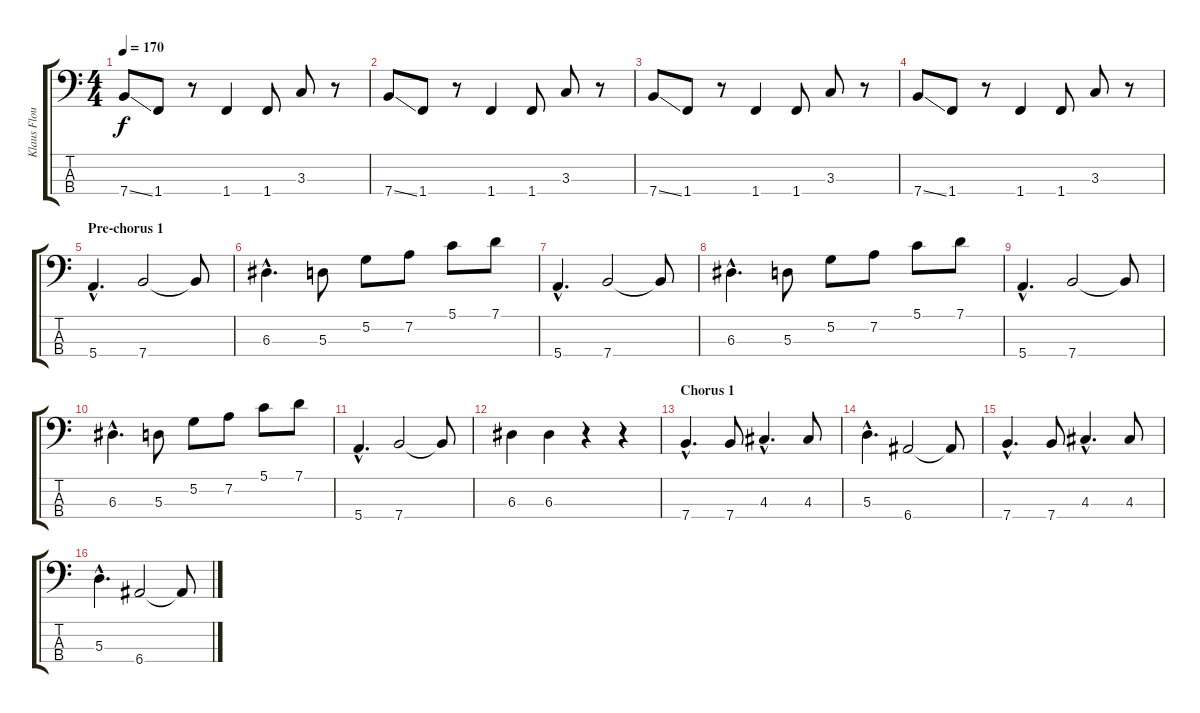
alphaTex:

\track ("Klaus Flouride" "Klaus Flou") {instrument electricbasspick}
\staff {score tabs}
\tuning (G2 D2 A1 E1) {hide}
\ts (4 4)
\tempo 170
\clef f4
\ks c
7.4{ss}.8{dy f} 1.4.8 r.8 1.4.4 1.4.8 3.3.8 r.8 |
7.4{ss}.8 1.4.8 r.8 1.4.4 1.4.8 3.3.8 r.8 |
7.4{ss}.8 1.4.8 r.8 1.4.4 1.4.8 3.3.8 r.8 |
7.4{ss}.8 1.4.8 r.8 1.4.4 1.4.8 3.3.8 r.8 |
\section ("" "Pre-chorus 1")
5.4{hac}.4{d} 7.4.2 7.4{t}.8 |
6.3{hac}.4{d} 5.3.8 5.2.8 7.2.8 5.1.8 7.1.8 |
5.4{hac}.4{d} 7.4.2 7.4{t}.8 |
6.3{hac}.4{d} 5.3.8 5.2.8 7.2.8 5.1.8 7.1.8 |
5.4{hac}.4{d} 7.4.2 7.4{t}.8 |
6.3{hac}.4{d} 5.3.8 5.2.8 7.2.8 5.1.8 7.1.8 |
5.4{hac}.4{d} 7.4.2 7.4{t}.8 |
6.3.4 6.3.4 r.4 r.4 |
\section ("" "Chorus 1")
7.4{hac}.4{d} 7.4.8 4.3{hac}.4{d} 4.3.8 |
5.3{hac}.4{d} 6.4.2 6.4{t}.8 |
7.4{hac}.4{d} 7.4.8 4.3{hac}.4{d} 4.3.8 |
5.3{hac}.4{d} 6.4.2 6.4{t}.8
